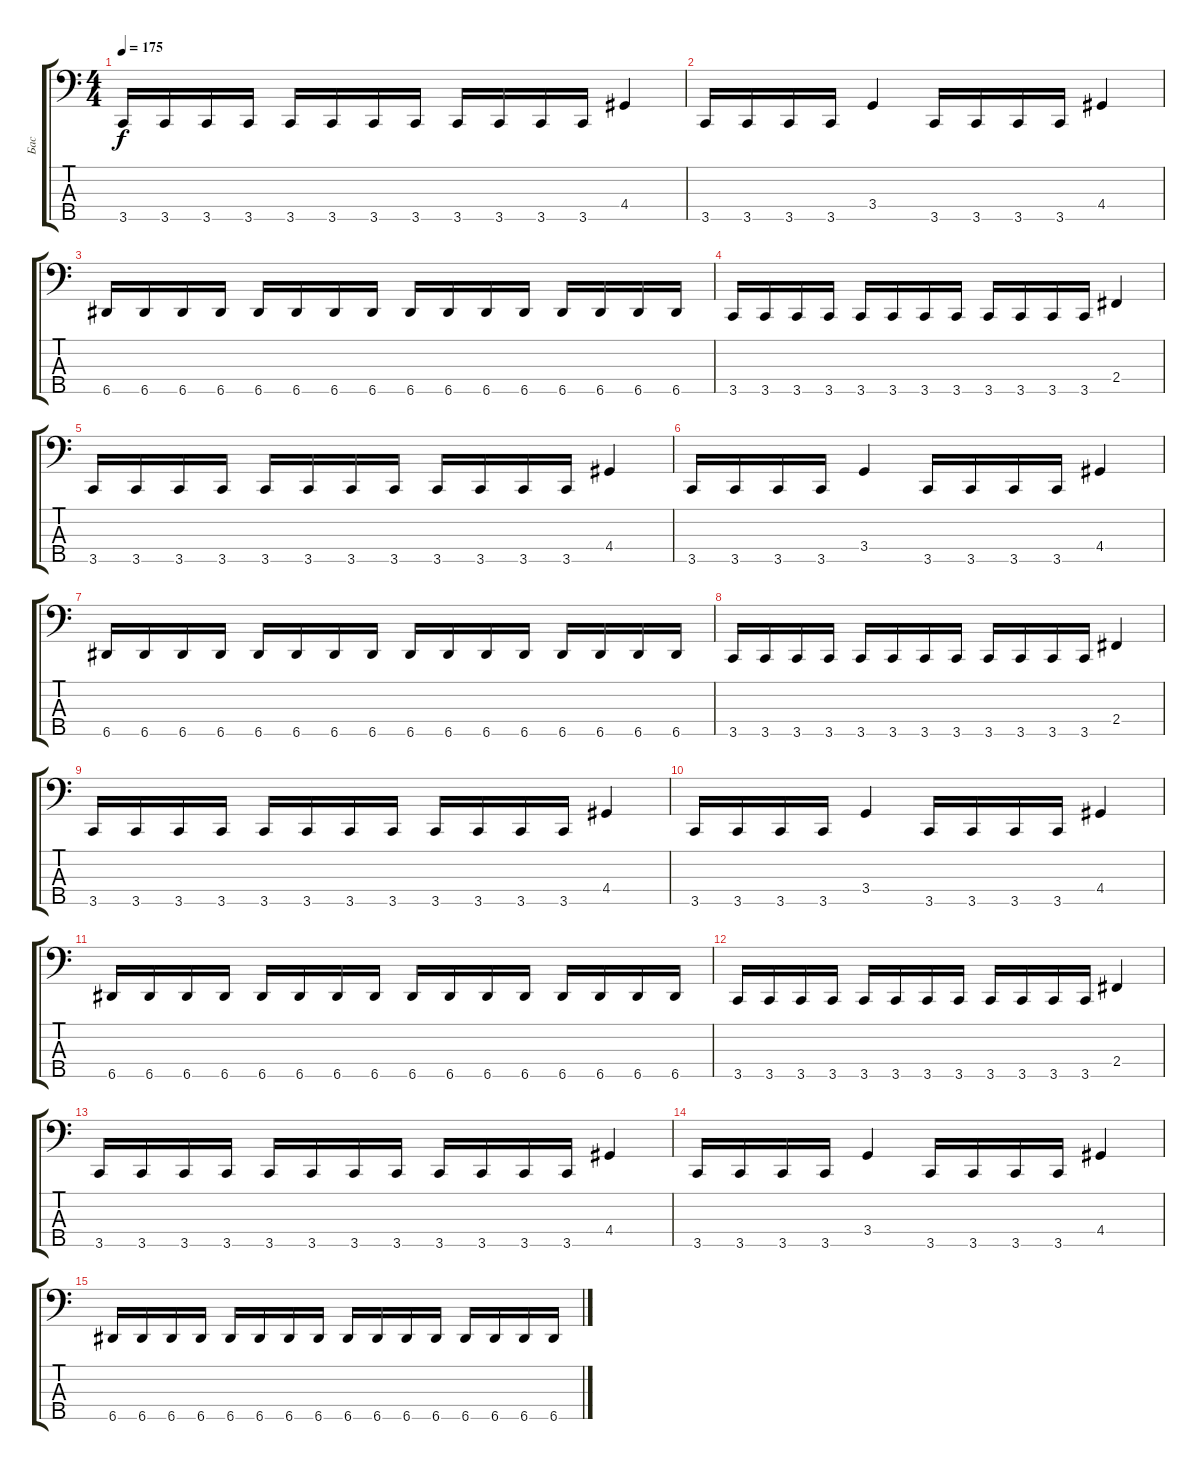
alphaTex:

\track ("Бас" "Бас") {instrument electricbasspick}
\staff {score tabs}
\tuning (G2 D2 A1 E1 A0) {hide}
\ts (4 4)
\tempo 175
\clef f4
\ks c
3.5.16{dy f} 3.5.16 3.5.16 3.5.16 3.5.16 3.5.16 3.5.16 3.5.16 3.5.16 3.5.16 3.5.16 3.5.16 4.4.4 |
3.5.16 3.5.16 3.5.16 3.5.16 3.4.4 3.5.16 3.5.16 3.5.16 3.5.16 4.4.4 |
6.5.16 6.5.16 6.5.16 6.5.16 6.5.16 6.5.16 6.5.16 6.5.16 6.5.16 6.5.16 6.5.16 6.5.16 6.5.16 6.5.16 6.5.16 6.5.16 |
3.5.16 3.5.16 3.5.16 3.5.16 3.5.16 3.5.16 3.5.16 3.5.16 3.5.16 3.5.16 3.5.16 3.5.16 2.4.4 |
3.5.16 3.5.16 3.5.16 3.5.16 3.5.16 3.5.16 3.5.16 3.5.16 3.5.16 3.5.16 3.5.16 3.5.16 4.4.4 |
3.5.16 3.5.16 3.5.16 3.5.16 3.4.4 3.5.16 3.5.16 3.5.16 3.5.16 4.4.4 |
6.5.16 6.5.16 6.5.16 6.5.16 6.5.16 6.5.16 6.5.16 6.5.16 6.5.16 6.5.16 6.5.16 6.5.16 6.5.16 6.5.16 6.5.16 6.5.16 |
3.5.16 3.5.16 3.5.16 3.5.16 3.5.16 3.5.16 3.5.16 3.5.16 3.5.16 3.5.16 3.5.16 3.5.16 2.4.4 |
3.5.16 3.5.16 3.5.16 3.5.16 3.5.16 3.5.16 3.5.16 3.5.16 3.5.16 3.5.16 3.5.16 3.5.16 4.4.4 |
3.5.16 3.5.16 3.5.16 3.5.16 3.4.4 3.5.16 3.5.16 3.5.16 3.5.16 4.4.4 |
6.5.16 6.5.16 6.5.16 6.5.16 6.5.16 6.5.16 6.5.16 6.5.16 6.5.16 6.5.16 6.5.16 6.5.16 6.5.16 6.5.16 6.5.16 6.5.16 |
3.5.16 3.5.16 3.5.16 3.5.16 3.5.16 3.5.16 3.5.16 3.5.16 3.5.16 3.5.16 3.5.16 3.5.16 2.4.4 |
3.5.16 3.5.16 3.5.16 3.5.16 3.5.16 3.5.16 3.5.16 3.5.16 3.5.16 3.5.16 3.5.16 3.5.16 4.4.4 |
3.5.16 3.5.16 3.5.16 3.5.16 3.4.4 3.5.16 3.5.16 3.5.16 3.5.16 4.4.4 |
6.5.16 6.5.16 6.5.16 6.5.16 6.5.16 6.5.16 6.5.16 6.5.16 6.5.16 6.5.16 6.5.16 6.5.16 6.5.16 6.5.16 6.5.16 6.5.16
